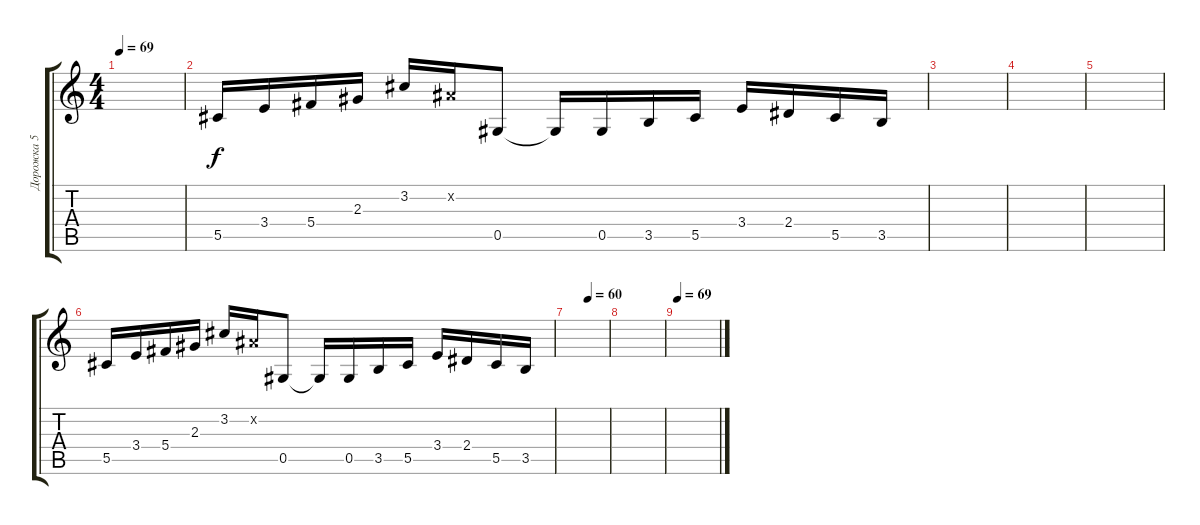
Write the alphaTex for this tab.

\track ("Дорожка 5" "Дорожка 5") {instrument distortionguitar}
\staff {score tabs}
\tuning (Eb4 Bb3 Gb3 Db3 Ab2 Eb2) {hide}
\ts (4 4)
\tempo 69
\clef g2
\ks c
|
5.5.16 3.4.16 5.4.16 2.3.16 3.2.16 0.2{x}.16 0.5.8 0.5{t}.16 0.5.16 3.5.16 5.5.16 3.4.16 2.4.16 5.5.16 3.5.16 |
|
|
|
5.5.16 3.4.16 5.4.16 2.3.16 3.2.16 0.2{x}.16 0.5.8 0.5{t}.16 0.5.16 3.5.16 5.5.16 3.4.16 2.4.16 5.5.16 3.5.16 |
\tempo (60 0.5)
|
|
\tempo 69
